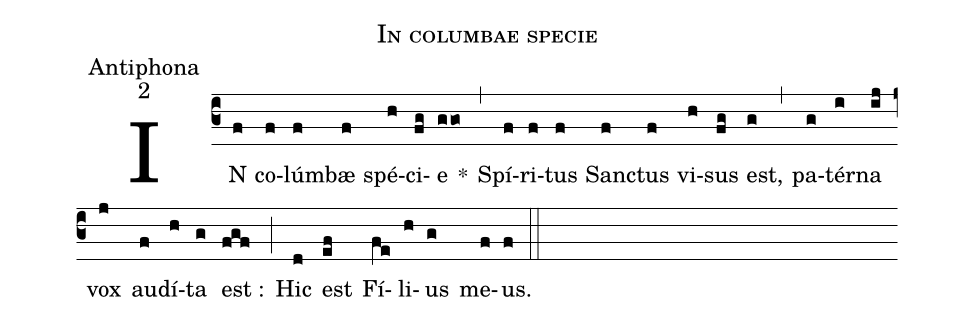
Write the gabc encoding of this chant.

name:In columbae specie;
office-part:Antiphona;
mode:2;
%%
(c3) IN(f) co(f)lúm(f)bæ(f) spé(h)ci(fg)e(ggo) *(,) Spí(f)ri(f)tus(f) Sanc(f)tus(f) vi(h)sus(fg) est,(g) (,) pa(g)tér(i)na(ij) vox(j) au(f)dí(h)ta(g) est :(fgf) (;) Hic(d) est(ef) Fí(fe)li(h)us(g) me(f)us.(f) (::)
